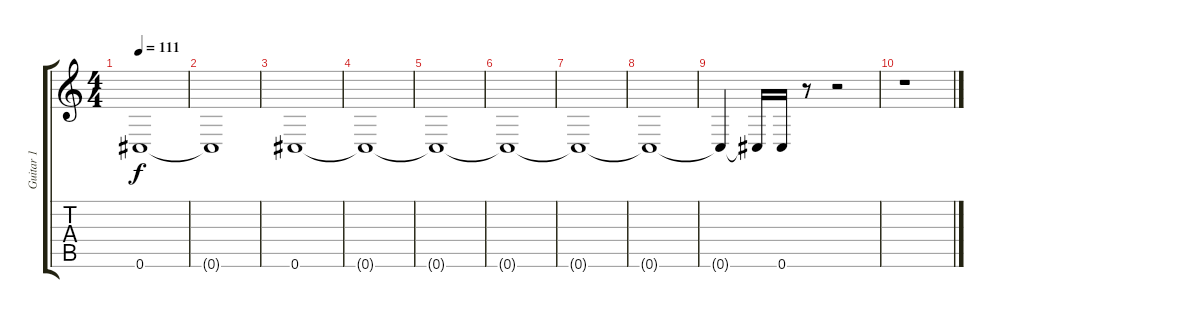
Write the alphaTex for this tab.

\track ("Guitar 1" "Guitar 1") {instrument distortionguitar}
\staff {score tabs}
\tuning (Eb4 Bb3 Gb3 Db3 Ab2 Db2) {hide}
\ts (4 4)
\tempo 111
\clef g2
\ks c
0.6{t}.1{dy f} |
0.6{t}.1 |
0.6.1 |
0.6{t}.1 |
0.6{t}.1 |
0.6{t}.1 |
0.6{t}.1 |
0.6{t}.1 |
0.6{t}.4 0.6{t}.16 0.6.16 r.8 r.2 |
r.1
